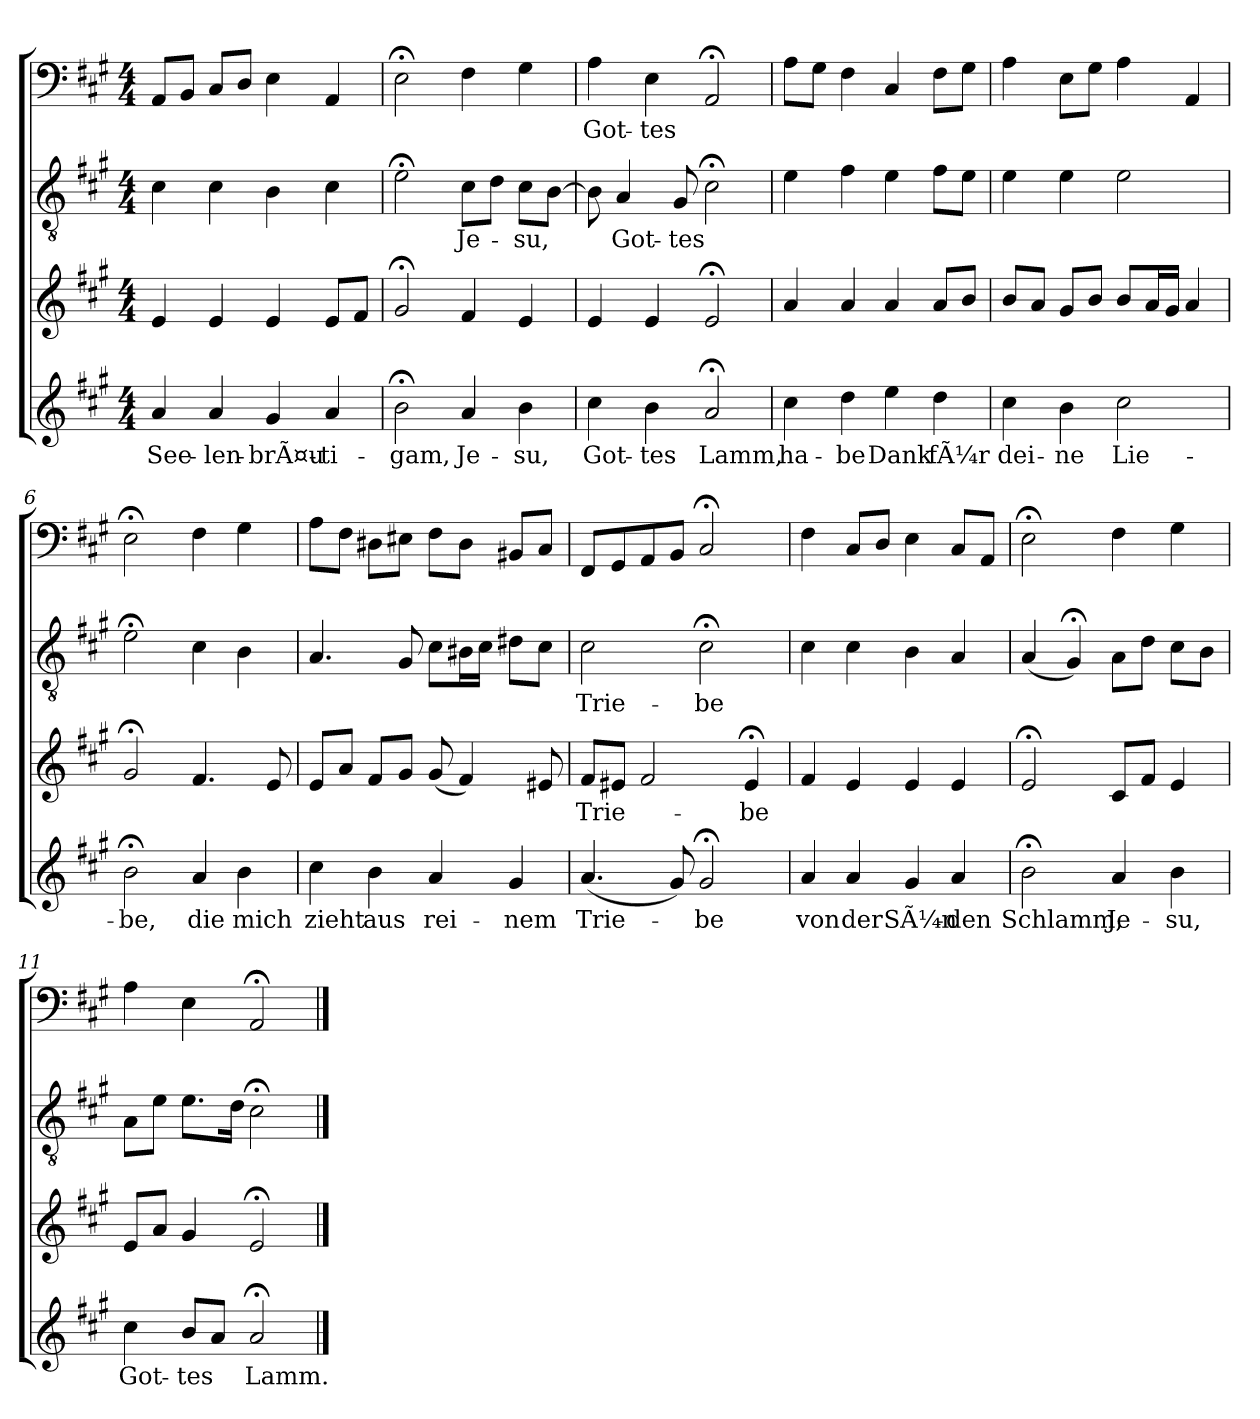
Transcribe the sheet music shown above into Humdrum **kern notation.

**kern	**text	**kern	**text	**kern	**text	**kern	**text
*part4	*part4	*part3	*part3	*part2	*part2	*part1	*part1
*staff4	*staff4	*staff3	*staff3	*staff2	*staff2	*staff1	*staff1
*clefG2	*	*clefG2	*	*clefGv2	*	*clefF4	*
*k[f#c#g#]	*	*k[f#c#g#]	*	*k[f#c#g#]	*	*k[f#c#g#]	*
*A:	*	*A:	*	*A:	*	*A:	*
*M4/4	*	*M4/4	*	*M4/4	*	*M4/4	*
=1	=1	=1	=1	=1	=1	=1	=1
4a	See-	4e	.	4c#	.	8AAL	.
.	.	.	.	.	.	8BBJ	.
4a	-len-	4e	.	4c#	.	8C#L	.
.	.	.	.	.	.	8DJ	.
4g#	-brÃ¤u-	4e	.	4B	.	4E	.
4a	-ti-	8eL	.	4c#	.	4AA	.
.	.	8f#J	.	.	.	.	.
=2	=2	=2	=2	=2	=2	=2	=2
2b;<	-gam,	2g#;<	.	2e;<	.	2E;<	.
4a	Je-	4f#	.	8c#L	Je-	4F#	.
.	.	.	.	8dJ	.	.	.
4b	-su,	4e	.	8c#L	-su,	4G#	.
.	.	.	.	[8BJ	.	.	.
=3	=3	=3	=3	=3	=3	=3	=3
4cc#	Got-	4e	.	8B]	.	4A	Got-
.	.	.	.	4A	Got-	.	.
4b	-tes	4e	.	.	.	4E	-tes
.	.	.	.	8G#	-tes	.	.
2a;<	Lamm,	2e;<	.	2c#;<	.	2AA;<	.
=4	=4	=4	=4	=4	=4	=4	=4
4cc#	ha-	4a	.	4e	.	8AL	.
.	.	.	.	.	.	8G#J	.
4dd	-be	4a	.	4f#	.	4F#	.
4ee	Dank	4a	.	4e	.	4C#	.
4dd	fÃ¼r	8aL	.	8f#L	.	8F#L	.
.	.	8bJ	.	8eJ	.	8G#J	.
=5	=5	=5	=5	=5	=5	=5	=5
4cc#	dei-	8bL	.	4e	.	4A	.
.	.	8aJ	.	.	.	.	.
4b	-ne	8g#L	.	4e	.	8EL	.
.	.	8bJ	.	.	.	8G#J	.
2cc#	Lie-	8bL	.	2e	.	4A	.
.	.	16aL	.	.	.	.	.
.	.	16g#JJ	.	.	.	.	.
.	.	4a	.	.	.	4AA	.
=6	=6	=6	=6	=6	=6	=6	=6
2b;<	-be,	2g#;<	.	2e;<	.	2E;<	.
4a	die	4.f#	.	4c#	.	4F#	.
4b	mich	.	.	4B	.	4G#	.
.	.	8e	.	.	.	.	.
=7	=7	=7	=7	=7	=7	=7	=7
4cc#	zieht	8eL	.	4.A	.	8AL	.
.	.	8aJ	.	.	.	8F#J	.
4b	aus	8f#L	.	.	.	8D#XL	.
.	.	8g#J	.	8G#	.	8E#XJ	.
4a	rei-	(8g#	.	8c#L	.	8F#L	.
.	.	4f#)	.	16B#XL	.	8D#J	.
.	.	.	.	16c#JJ	.	.	.
4g#	-nem	.	.	8d#XL	.	8BB#XL	.
.	.	8e#X	.	8c#J	.	8C#J	.
=8	=8	=8	=8	=8	=8	=8	=8
(4.a	Trie-	8f#L	Trie-	2c#	Trie-	8FF#L	.
.	.	8e#XJ	.	.	.	8GG#	.
.	.	2f#	.	.	.	8AA	.
8g#)	.	.	.	.	.	8BBJ	.
2g#;<	-be	.	.	2c#;<	-be	2C#;<	.
.	.	4e#;<	-be	.	.	.	.
=9	=9	=9	=9	=9	=9	=9	=9
4a	von	4f#	.	4c#	.	4F#	.
4a	der	4e	.	4c#	.	8C#L	.
.	.	.	.	.	.	8DJ	.
4g#	SÃ¼n-	4e	.	4B	.	4E	.
4a	-den	4e	.	4A	.	8C#L	.
.	.	.	.	.	.	8AAJ	.
=10	=10	=10	=10	=10	=10	=10	=10
2b;<	Schlamm,	2e;<	.	(4A	.	2E;<	.
.	.	.	.	4G#;<)	.	.	.
4a	Je-	8c#L	.	8AL	.	4F#	.
.	.	8f#J	.	8dJ	.	.	.
4b	-su,	4e	.	8c#L	.	4G#	.
.	.	.	.	8BJ	.	.	.
=11	=11	=11	=11	=11	=11	=11	=11
4cc#	Got-	8eL	.	8AL	.	4A	.
.	.	8aJ	.	8eJ	.	.	.
8bL	-tes	4g#	.	8.eL	.	4E	.
8aJ	.	.	.	.	.	.	.
.	.	.	.	16dJk	.	.	.
2a;<	Lamm.	2e;<	.	2c#;<	.	2AA;<	.
==	==	==	==	==	==	==	==
*-	*-	*-	*-	*-	*-	*-	*-
